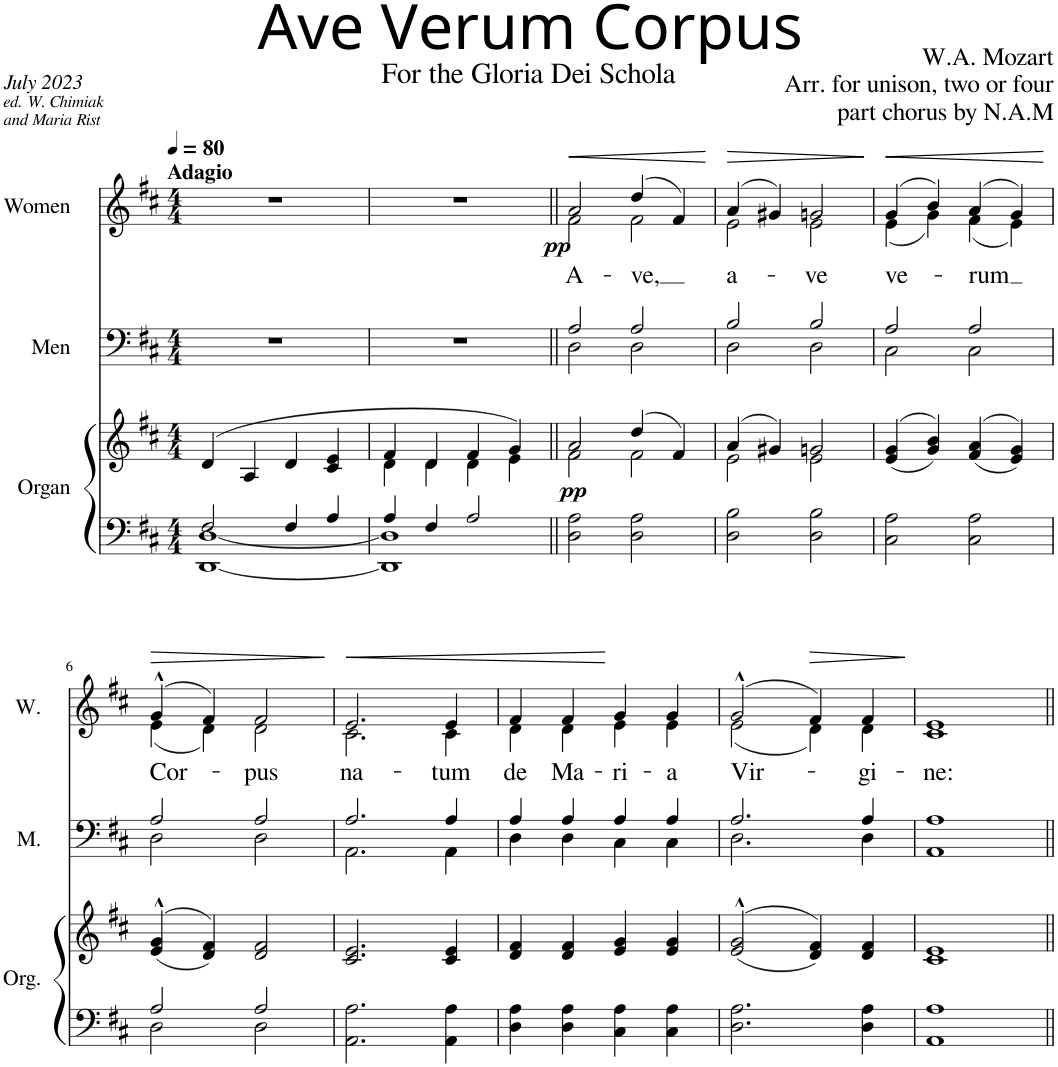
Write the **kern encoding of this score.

**kern	**kern	**dynam	**kern	**kern	**text	**dynam
*part3	*part3	*part3	*part2	*part1	*part1	*part1
*staff4	*staff3	*staff3/4	*staff2	*staff1	*staff1	*staff1
*I"Organ	*	*	*I"Men	*I"Women	*	*
*I'Org.	*	*	*I'M.	*I'W.	*	*
*clefF4	*clefG2	*	*clefF4	*clefG2	*	*
*k[f#c#]	*k[f#c#]	*	*k[f#c#]	*k[f#c#]	*	*
*M4/4	*M4/4	*	*M4/4	*M4/4	*	*
*MM80	*MM80	*	*MM80	*MM80	*	*
=1	=1	=1	=1	=1	=1	=1
*^	*	*	*	*	*	*
!	!	!	!	!	!LO:TX:a:t=Adagio	!	!
2F#/	[1DD [1D	(4d/	.	1r	1r	.	.
.	.	4A/	.	.	.	.	.
4F#/	.	4d/	.	.	.	.	.
4A/	.	4c#/ 4e/	.	.	.	.	.
=2	=2	=2	=2	=2	=2	=2	=2
*	*	*^	*	*	*	*	*
4A/	1DD] 1D]	4f#/	4d\	.	1r	1r	.	.
4F#/	.	4d/	4d\	.	.	.	.	.
2A/	.	4f#/	4d\	.	.	.	.	.
.	.	4g/)	4e\	.	.	.	.	.
*v	*v	*	*	*	*	*	*	*
=3||	=3||	=3||	=3||	=3||	=3||	=3||	=3||
*	*	*	*	*^	*	*	*
!	!	!	!LO:DY:b	!	!	!	!LO:LY:b	!LO:HP:b
*	*	*	*	*	*	*^	*	*
!	!	!	!	!	!	!	!	!	!LO:DY:n=1:b
2D\ 2A\	2a/	2f#\	pp	2A/	2D\	2a/	2f#\	A-	< pp
!	!	!	!	!	!	!	!	!LO:LY:b	!
2D\ 2A\	(4dd/	2f#\	.	2A/	2D\	(4dd/	2f#\	-ve,	.
.	4f#/)	.	.	.	.	4f#/)	.	.	.
*	*v	*v	*	*	*	*v	*v	*	*
*	*	*	*v	*v	*	*	*
.	.	.	.	.	.	[
=4	=4	=4	=4	=4	=4	=4
*	*^	*	*^	*	*	*
!	!	!	!	!	!	!	!LO:LY:b	!LO:HP:b
*	*	*	*	*	*	*^	*	*
2D\ 2B\	(4a/	2e\	.	2B/	2D\	(4a/	2e\	a-	>
.	4g#X/)	.	.	.	.	4g#X/)	.	.	.
!	!	!	!	!	!	!	!	!LO:LY:b	!
2D\ 2B\	2gn/	2e\	.	2B/	2D\	2gn/	2e\	-ve	.
*	*v	*v	*	*	*	*v	*v	*	*
*	*	*	*v	*v	*	*	*
.	.	.	.	.	.	]
=5	=5	=5	=5	=5	=5	=5
*	*	*	*^	*	*	*
!	!	!	!	!	!	!LO:LY:b	!LO:HP:b
*	*	*	*	*	*^	*	*
2C#\ 2A\	((>4e/ 4g/	.	2A/	2C#\	(4g/	(4e\	ve-	<
.	4g/ 4b/))	.	.	.	4b/)	4g\)	.	.
!	!	!	!	!	!	!	!LO:LY:b	!
2C#\ 2A\	((>4f#/ 4a/	.	2A/	2C#\	(4a/	(4f#\	-rum	.
.	4e/ 4g/))	.	.	.	4g/)	4e\)	.	.
*	*	*	*v	*v	*	*	*	*
*	*	*	*	*v	*v	*	*
.	.	.	.	.	.	[
!!LO:LB:g=z
=6	=6	=6	=6	=6	=6	=6
*^	*	*	*^	*	*	*
!	!	!	!	!	!	!	!LO:LY:b	!LO:HP:b
*	*	*	*	*	*	*^	*	*
2A/	2D\	(>(4e/^^ 4g/^^	.	2A/	2D\	(4g^^/	(4e\	Cor-	>
.	.	4d/ 4f#/))	.	.	.	4f#/)	4d\)	.	.
!	!	!	!	!	!	!	!	!LO:LY:b	!
2A/	2D\	2d/ 2f#/	.	2A/	2D\	2f#/	2d\	-pus	.
*	*	*	*	*v	*v	*	*	*	*
*v	*v	*	*	*	*v	*v	*	*
.	.	.	.	.	.	]
=7	=7	=7	=7	=7	=7	=7
*	*	*	*^	*	*	*
!	!	!	!	!	!	!LO:LY:b	!LO:HP:b
*	*	*	*	*	*^	*	*
2.AA\ 2.A\	2.c#/ 2.e/	.	2.A/	2.AA\	2.e/	2.c#\	na-	<
!	!	!	!	!	!	!	!LO:LY:b	!
4AA\ 4A\	4c#/ 4e/	.	4A/	4AA\	4e/	4c#\	-tum	.
=8	=8	=8	=8	=8	=8	=8	=8	=8
!	!	!	!	!	!	!	!LO:LY:b	!
4D\ 4A\	4d/ 4f#/	.	4A/	4D\	4f#/	4d\	de	.
!	!	!	!	!	!	!	!LO:LY:b	!
4D\ 4A\	4d/ 4f#/	.	4A/	4D\	4f#/	4d\	Ma-	.
!	!	!	!	!	!	!	!LO:LY:b	!
4C#\ 4A\	4e/ 4g/	.	4A/	4C#\	4g/	4e\	-ri-	[
!	!	!	!	!	!	!	!LO:LY:b	!
4C#\ 4A\	4e/ 4g/	.	4A/	4C#\	4g/	4e\	-a	.
=9	=9	=9	=9	=9	=9	=9	=9	=9
!	!	!	!	!	!	!	!LO:LY:b	!
2.D\ 2.A\	(>(2e/^^ 2g/^^	.	2.A/	2.D\	(2g^^/	(2e\	Vir-	.
!	!	!	!	!	!	!	!	!LO:HP:b
.	4d/ 4f#/))	.	.	.	4f#/)	4d\)	.	>
!	!	!	!	!	!	!	!LO:LY:b	!
4D\ 4A\	4d/ 4f#/	.	4A/	4D\	4f#/	4d\	-gi-	.
*	*	*	*v	*v	*	*	*	*
*	*	*	*	*v	*v	*	*
.	.	.	.	.	.	]
=10	=10	=10	=10	=10	=10	=10
*	*	*	*^	*	*	*
!	!	!	!	!	!	!LO:LY:b	!
*	*	*	*	*	*^	*	*
1AA 1A	1c# 1e	.	1A	1AA	1e	1c#	-ne:	.
*	*	*	*v	*v	*	*	*	*
*	*	*	*	*v	*v	*	*
=||	=||	=||	=||	=||	=||	=||
*-	*-	*-	*-	*-	*-	*-
